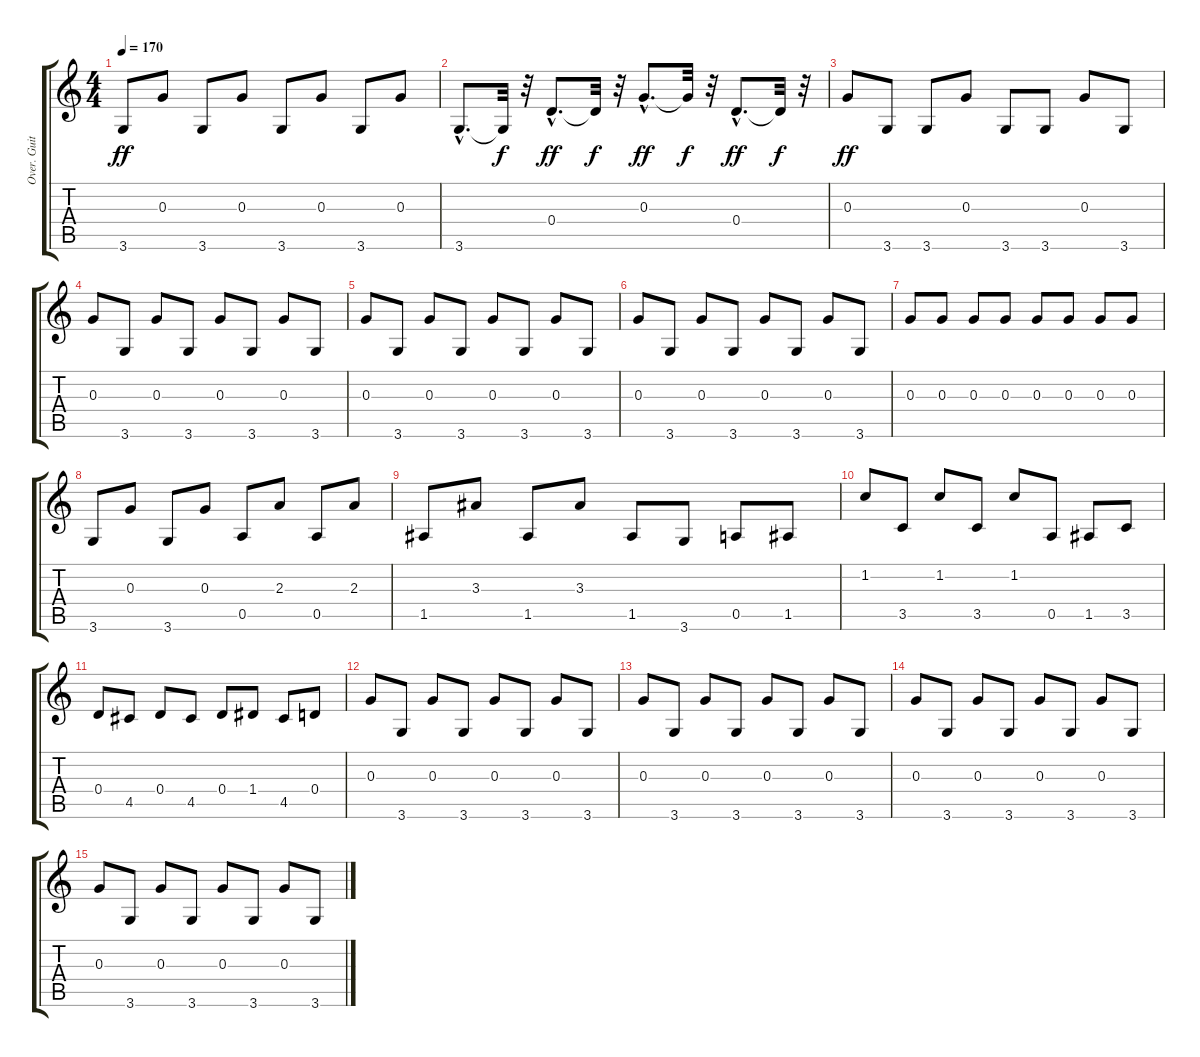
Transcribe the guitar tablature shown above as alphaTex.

\track ("Over. Guitar 2" "Over. Guit") {instrument overdrivenguitar}
\staff {score tabs}
\tuning (E4 B3 G3 D3 A2 E2) {hide}
\ts (4 4)
\tempo 170
\clef g2
\ks c
3.6.8{dy ff} 0.3.8 3.6.8 0.3.8 3.6.8 0.3.8 3.6.8 0.3.8 |
3.6{hac}.8{d} 3.6{t}.32{dy f} r.32 0.4{hac}.8{d dy ff} 0.4{t}.32{dy f} r.32 0.3{hac}.8{d dy ff} 0.3{t}.32{dy f} r.32 0.4{hac}.8{d dy ff} 0.4{t}.32{dy f} r.32 |
0.3.8{dy ff} 3.6.8 3.6.8 0.3.8 3.6.8 3.6.8 0.3.8 3.6.8 |
0.3.8 3.6.8 0.3.8 3.6.8 0.3.8 3.6.8 0.3.8 3.6.8 |
0.3.8 3.6.8 0.3.8 3.6.8 0.3.8 3.6.8 0.3.8 3.6.8 |
0.3.8 3.6.8 0.3.8 3.6.8 0.3.8 3.6.8 0.3.8 3.6.8 |
0.3.8 0.3.8 0.3.8 0.3.8 0.3.8 0.3.8 0.3.8 0.3.8 |
3.6.8 0.3.8 3.6.8 0.3.8 0.5.8 2.3.8 0.5.8 2.3.8 |
1.5.8 3.3.8 1.5.8 3.3.8 1.5.8 3.6.8 0.5.8 1.5.8 |
1.2.8 3.5.8 1.2.8 3.5.8 1.2.8 0.5.8 1.5.8 3.5.8 |
0.4.8 4.5.8 0.4.8 4.5.8 0.4.8 1.4.8 4.5.8 0.4.8 |
0.3.8 3.6.8 0.3.8 3.6.8 0.3.8 3.6.8 0.3.8 3.6.8 |
0.3.8 3.6.8 0.3.8 3.6.8 0.3.8 3.6.8 0.3.8 3.6.8 |
0.3.8 3.6.8 0.3.8 3.6.8 0.3.8 3.6.8 0.3.8 3.6.8 |
0.3.8 3.6.8 0.3.8 3.6.8 0.3.8 3.6.8 0.3.8 3.6.8
